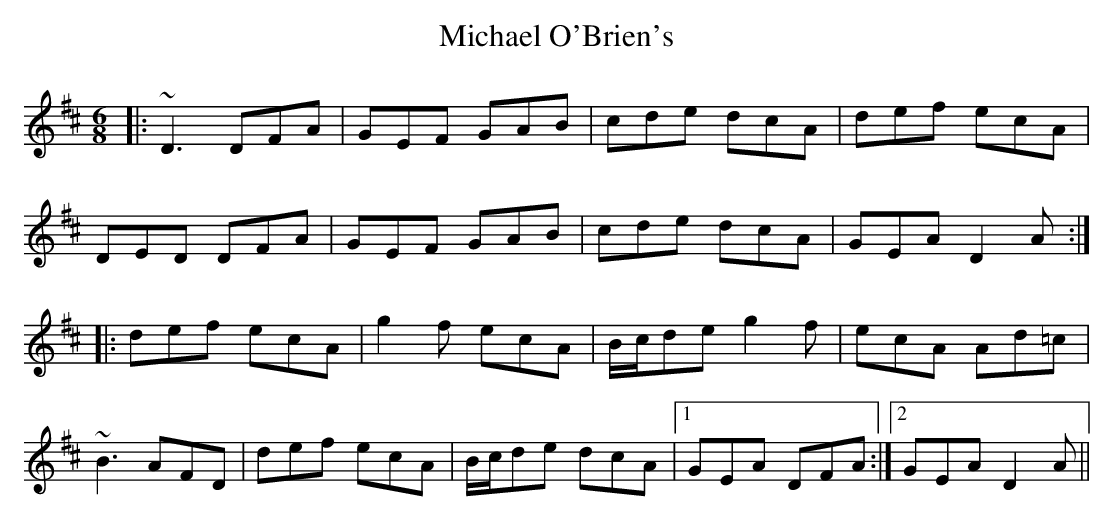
X:1
T: Michael O'Brien's
M: 6/8
L: 1/8
K: Dmaj
|:~D3 DFA|GEF GAB|cde dcA|def ecA|
DED DFA|GEF GAB|cde dcA|GEA D2A:|
|:def ecA|g2f ecA|B/c/de g2f|ecA Ad=c|
~B3 AFD|def ecA|B/c/de dcA|1 GEA DFA:|2 GEA D2A||
